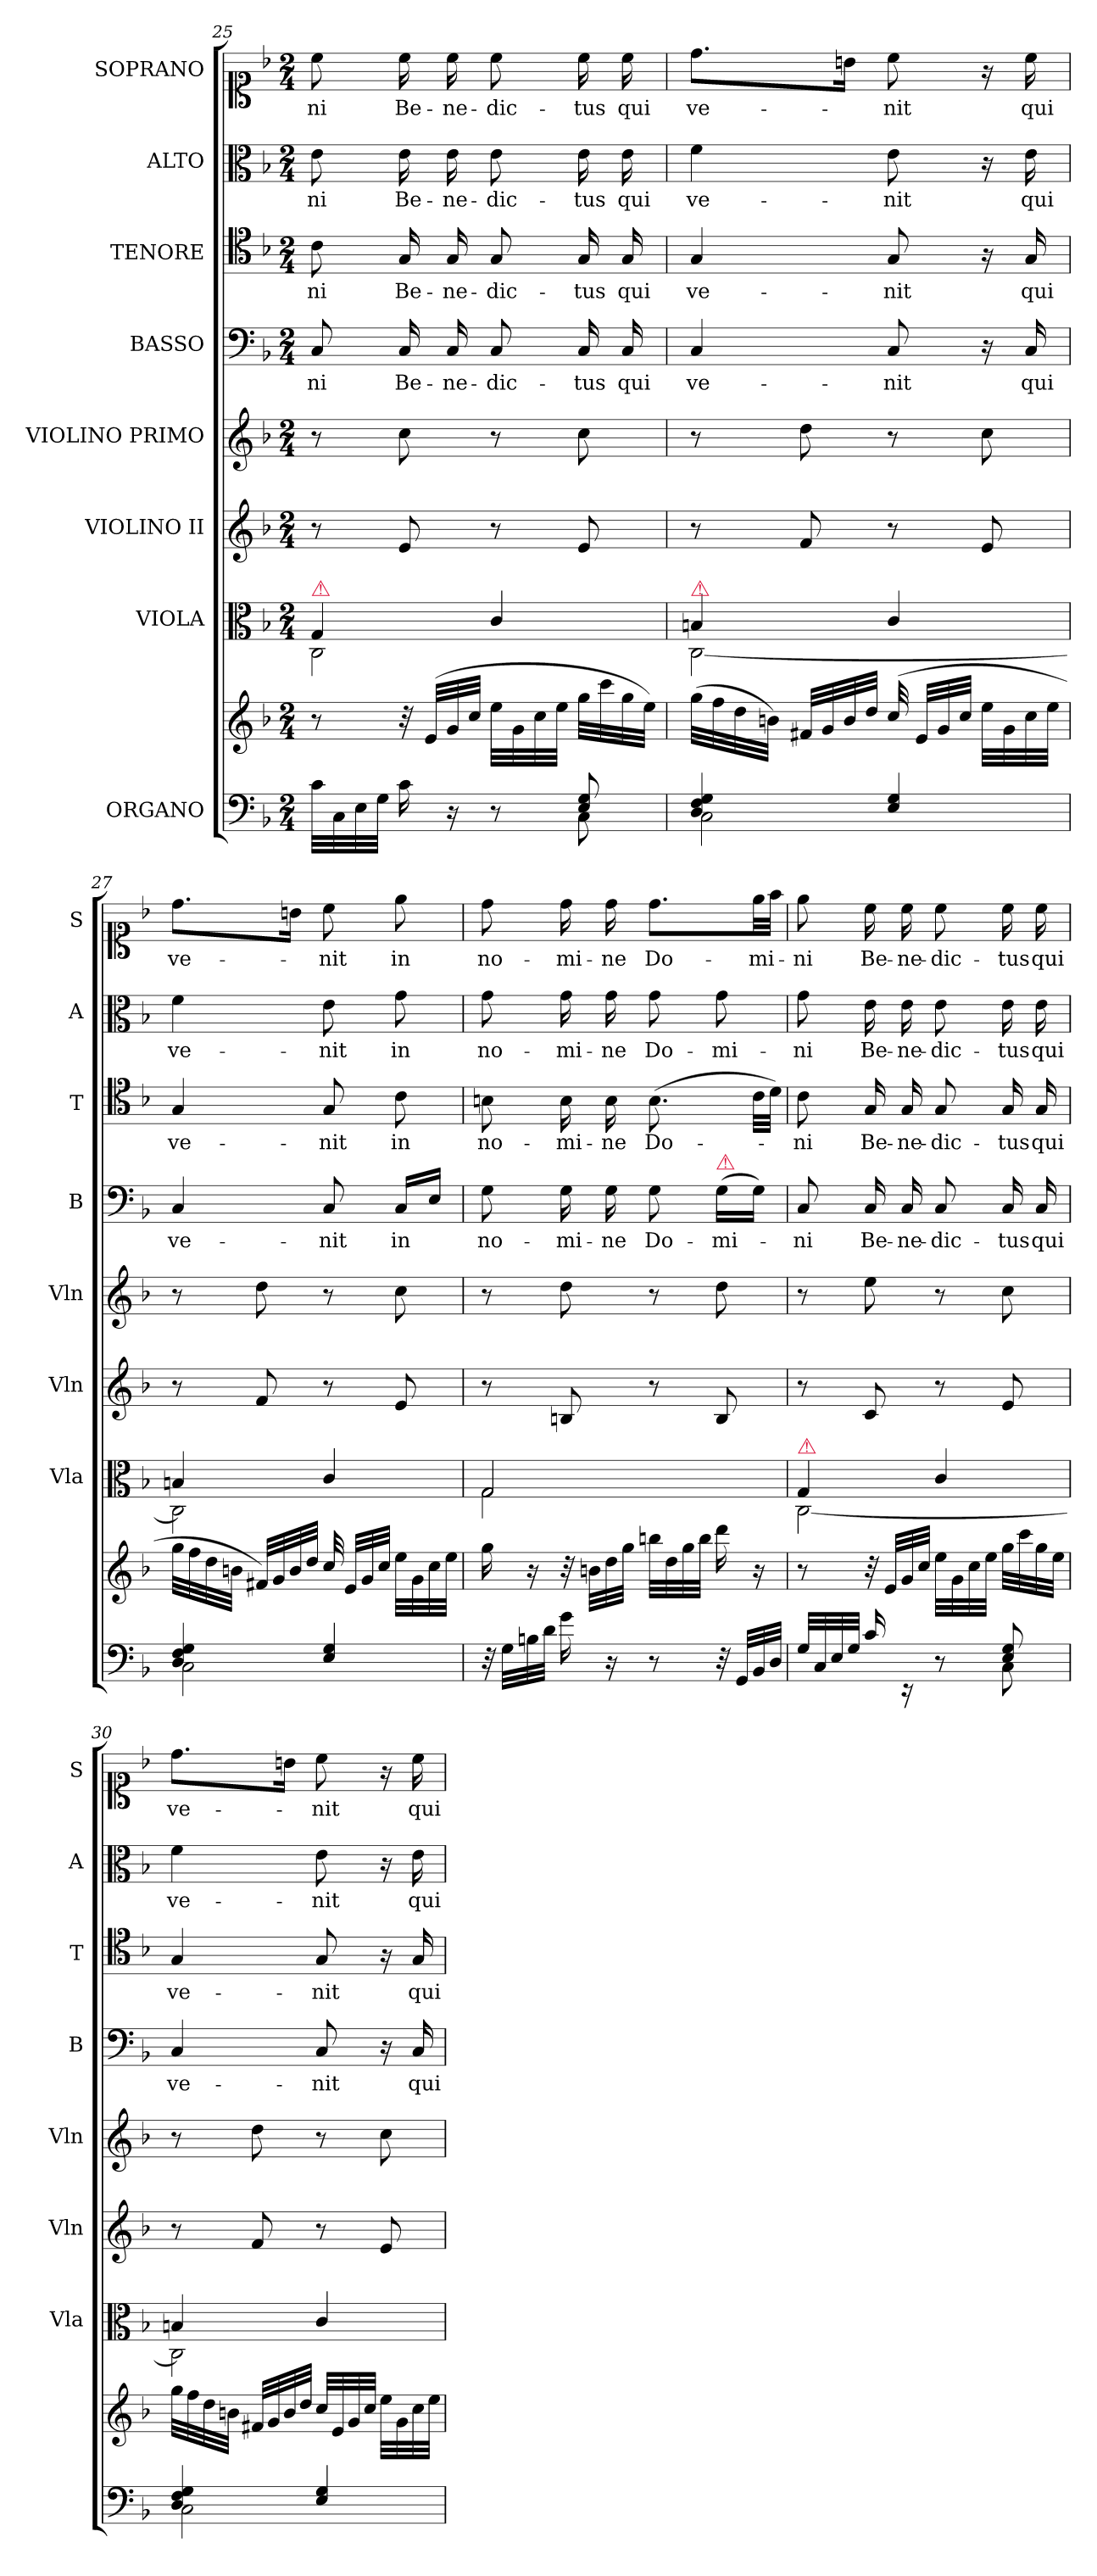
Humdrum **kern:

**kern	**kern	**kern	**kern	**kern	**kern	**text	**kern	**text	**kern	**text	**kern	**text
*part8	*part8	*part7	*part6	*part5	*part4	*part4	*part3	*part3	*part2	*part2	*part1	*part1
*staff9	*staff8	*staff7	*staff6	*staff5	*staff4	*staff4	*staff3	*staff3	*staff2	*staff2	*staff1	*staff1
*I"ORGANO	*	*I"VIOLA	*I"VIOLINO II	*I"VIOLINO PRIMO	*I"BASSO	*	*I"TENORE	*	*I"ALTO	*	*I"SOPRANO	*
*	*	*I'Vla	*I'Vln	*I'Vln	*I'B	*	*I'T	*	*I'A	*	*I'S	*
*clefF4	*clefG2	*clefC3	*clefG2	*clefG2	*clefF4	*	*clefC4	*	*clefC3	*	*clefC1	*
*k[b-]	*k[b-]	*k[b-]	*k[b-]	*k[b-]	*k[b-]	*	*k[b-]	*	*k[b-]	*	*k[b-]	*
*F:	*F:	*	*F:	*F:	*F:	*	*	*	*F:	*	*F:	*
*M2/4	*M2/4	*M2/4	*M2/4	*M2/4	*M2/4	*	*M2/4	*	*M2/4	*	*M2/4	*
=25	=25	=25	=25	=25	=25	=25	=25	=25	=25	=25	=25	=25
*^	*	*^	*	*	*	*	*	*	*	*	*	*
!	!	!	!LO:TX:a:color=crimson:t=⚠	!	!	!	!	!	!	!	!	!	!	!
32c\LLL	4.ryy	8r	4G/	2C\	8r	8r	8C/	-ni	8c\	-ni	8e\	-ni	8cc\	-ni
32C/	.	.	.	.	.	.	.	.	.	.	.	.	.	.
32E\	.	.	.	.	.	.	.	.	.	.	.	.	.	.
32G\JJJ	.	.	.	.	.	.	.	.	.	.	.	.	.	.
16c\	.	32r	.	.	8e/	8cc\	16C/	Be-	16G/	Be-	16e\	Be-	16cc\	Be-
.	.	(>32e/LLL	.	.	.	.	.	.	.	.	.	.	.	.
16r	.	32g/	.	.	.	.	16C/	-ne-	16G/	-ne-	16e\	-ne-	16cc\	-ne-
.	.	32cc\JJJ	.	.	.	.	.	.	.	.	.	.	.	.
8r	.	32ee\LLL	4c/	.	8r	8r	8C/	-dic-	8G/	-dic-	8e\	-dic-	8cc\	-dic-
.	.	32g/	.	.	.	.	.	.	.	.	.	.	.	.
.	.	32cc\	.	.	.	.	.	.	.	.	.	.	.	.
.	.	32ee\JJJ	.	.	.	.	.	.	.	.	.	.	.	.
8E/ 8G/	8C\	32gg\LLL	.	.	8e/	8cc\	16C/	-tus	16G/	-tus	16e\	-tus	16cc\	-tus
.	.	32ccc\	.	.	.	.	.	.	.	.	.	.	.	.
.	.	32gg\	.	.	.	.	16C/	qui	16G/	qui	16e\	qui	16cc\	qui
.	.	32ee\JJJ)	.	.	.	.	.	.	.	.	.	.	.	.
=26	=26	=26	=26	=26	=26	=26	=26	=26	=26	=26	=26	=26	=26	=26
!	!	!	!LO:TX:a:color=crimson:t=⚠	!	!	!	!	!	!	!	!	!	!	!
4D/ 4F/ 4G/	2C\	(>32gg\LLL	4Bn/	[2C\	8r	8r	4C/	ve-	4G/	ve-	4f\	ve-	8.dd\L	ve-
.	.	32ff\	.	.	.	.	.	.	.	.	.	.	.	.
.	.	32dd\	.	.	.	.	.	.	.	.	.	.	.	.
.	.	32bn\JJJ)	.	.	.	.	.	.	.	.	.	.	.	.
.	.	32f#X/LLL	.	.	8f/	8dd\	.	.	.	.	.	.	.	.
.	.	32g/	.	.	.	.	.	.	.	.	.	.	.	.
.	.	32b\	.	.	.	.	.	.	.	.	.	.	16bn\Jk	.
.	.	32dd\JJJ	.	.	.	.	.	.	.	.	.	.	.	.
4E/ 4G/	.	(>32cc/	4c/	.	8r	8r	8C/	-nit	8G/	-nit	8e\	-nit	8cc\	-nit
.	.	32e/LLL	.	.	.	.	.	.	.	.	.	.	.	.
.	.	32g/	.	.	.	.	.	.	.	.	.	.	.	.
.	.	32cc\JJJ	.	.	.	.	.	.	.	.	.	.	.	.
.	.	32ee\LLL	.	.	8e/	8cc\	16r	.	16r	.	16r	.	16r	.
.	.	32g/	.	.	.	.	.	.	.	.	.	.	.	.
.	.	32cc\	.	.	.	.	16C/	qui	16G/	qui	16e\	qui	16cc\	qui
.	.	32ee\JJJ	.	.	.	.	.	.	.	.	.	.	.	.
=27	=27	=27	=27	=27	=27	=27	=27	=27	=27	=27	=27	=27	=27	=27
4D/ 4F/ 4G/	2C\	32gg\LLL	4Bn/	2C\]	8r	8r	4C/	ve-	4G/	ve-	4f\	ve-	8.dd\L	ve-
.	.	32ff\	.	.	.	.	.	.	.	.	.	.	.	.
.	.	32dd\	.	.	.	.	.	.	.	.	.	.	.	.
.	.	32bn\JJJ	.	.	.	.	.	.	.	.	.	.	.	.
.	.	32f#X/LLL)	.	.	8f/	8dd\	.	.	.	.	.	.	.	.
.	.	32g/	.	.	.	.	.	.	.	.	.	.	.	.
.	.	32b\	.	.	.	.	.	.	.	.	.	.	16bn\Jk	.
.	.	32dd\JJJ	.	.	.	.	.	.	.	.	.	.	.	.
4E/ 4G/	.	32cc/	4c/	.	8r	8r	8C/	-nit	8G/	-nit	8e\	-nit	8cc\	-nit
.	.	32e/LLL	.	.	.	.	.	.	.	.	.	.	.	.
.	.	32g/	.	.	.	.	.	.	.	.	.	.	.	.
.	.	32cc\JJJ	.	.	.	.	.	.	.	.	.	.	.	.
.	.	32ee\LLL	.	.	8e/	8cc\	16C/LL	in	8c\	in	8g\	in	8ee\	in
.	.	32g/	.	.	.	.	.	.	.	.	.	.	.	.
.	.	32cc\	.	.	.	.	16E\JJ	.	.	.	.	.	.	.
.	.	32ee\JJJ	.	.	.	.	.	.	.	.	.	.	.	.
*v	*v	*	*	*	*	*	*	*	*	*	*	*	*	*
=28	=28	=28	=28	=28	=28	=28	=28	=28	=28	=28	=28	=28	=28
32r	16gg\	2G/	2G\	8r	8r	8G\	no-	8Bn\	no-	8g\	no-	8dd\	no-
32G\LLL	.	.	.	.	.	.	.	.	.	.	.	.	.
32Bn\	16r	.	.	.	.	.	.	.	.	.	.	.	.
32d\JJJ	.	.	.	.	.	.	.	.	.	.	.	.	.
16g\	32r	.	.	8Bn/	8dd\	16G\	-mi-	16B\	-mi-	16g\	-mi-	16dd\	-mi-
.	32bn\LLL	.	.	.	.	.	.	.	.	.	.	.	.
16r	32dd\	.	.	.	.	16G\	-ne	16B\	-ne	16g\	-ne	16dd\	-ne
.	32gg\JJJ	.	.	.	.	.	.	.	.	.	.	.	.
8r	32bbn\LLL	.	.	8r	8r	8G\	Do-	(>8.B\	Do-	8g\	Do-	8.dd\L	Do-
.	32dd\	.	.	.	.	.	.	.	.	.	.	.	.
.	32gg\	.	.	.	.	.	.	.	.	.	.	.	.
.	32bb\JJJ	.	.	.	.	.	.	.	.	.	.	.	.
!	!	!	!	!	!	!LO:TX:a:color=crimson:t=⚠	!	!	!	!	!	!	!
32r	16ddd\	.	.	8B/	8dd\	(>16G\LL	-mi-	.	.	8g\	-mi-	.	.
32GG/LLL	.	.	.	.	.	.	.	.	.	.	.	.	.
32BB-/	16r	.	.	.	.	16G\JJ)	.	32c\LLL	.	.	.	32ee\LL	-mi-
32D\JJJ	.	.	.	.	.	.	.	32d\JJJ)	.	.	.	32ff\JJJ	.
=29	=29	=29	=29	=29	=29	=29	=29	=29	=29	=29	=29	=29	=29
*^	*	*	*	*	*	*	*	*	*	*	*	*	*
!	!	!	!LO:TX:a:color=crimson:t=⚠	!	!	!	!	!	!	!	!	!	!	!
32G/LLL	4ryy	8r	4G/	[2C\	8r	8r	8C/	-ni	8c\	-ni	8g\	-ni	8ee\	-ni
32C/	.	.	.	.	.	.	.	.	.	.	.	.	.	.
32E/	.	.	.	.	.	.	.	.	.	.	.	.	.	.
32G/JJJ	.	.	.	.	.	.	.	.	.	.	.	.	.	.
16c/	.	32r	.	.	8c/	8ee\	16C/	Be-	16G/	Be-	16e\	Be-	16cc\	Be-
.	.	32e/LLL	.	.	.	.	.	.	.	.	.	.	.	.
16rEE	.	32g/	.	.	.	.	16C/	-ne-	16G/	-ne-	16e\	-ne-	16cc\	-ne-
.	.	32cc\JJJ	.	.	.	.	.	.	.	.	.	.	.	.
8r	8ryy	32ee\LLL	4c/	.	8r	8r	8C/	-dic-	8G/	-dic-	8e\	-dic-	8cc\	-dic-
.	.	32g/	.	.	.	.	.	.	.	.	.	.	.	.
.	.	32cc\	.	.	.	.	.	.	.	.	.	.	.	.
.	.	32ee\JJJ	.	.	.	.	.	.	.	.	.	.	.	.
8E/ 8G/	8C\	32gg\LLL	.	.	8e/	8cc\	16C/	-tus	16G/	-tus	16e\	-tus	16cc\	-tus
.	.	32ccc\	.	.	.	.	.	.	.	.	.	.	.	.
.	.	32gg\	.	.	.	.	16C/	qui	16G/	qui	16e\	qui	16cc\	qui
.	.	32ee\JJJ	.	.	.	.	.	.	.	.	.	.	.	.
=30	=30	=30	=30	=30	=30	=30	=30	=30	=30	=30	=30	=30	=30	=30
4D/ 4F/ 4G/	2C\	32gg\LLL	4Bn/	2C\]	8r	8r	4C/	ve-	4G/	ve-	4f\	ve-	8.dd\L	ve-
.	.	32ff\	.	.	.	.	.	.	.	.	.	.	.	.
.	.	32dd\	.	.	.	.	.	.	.	.	.	.	.	.
.	.	32bn\JJJ	.	.	.	.	.	.	.	.	.	.	.	.
.	.	32f#X/LLL	.	.	8f/	8dd\	.	.	.	.	.	.	.	.
.	.	32g/	.	.	.	.	.	.	.	.	.	.	.	.
.	.	32b\	.	.	.	.	.	.	.	.	.	.	16bn\Jk	.
.	.	32dd\JJJ	.	.	.	.	.	.	.	.	.	.	.	.
4E/ 4G/	.	32cc\LLL	4c/	.	8r	8r	8C/	-nit	8G/	-nit	8e\	-nit	8cc\	-nit
.	.	32e/	.	.	.	.	.	.	.	.	.	.	.	.
.	.	32g/	.	.	.	.	.	.	.	.	.	.	.	.
.	.	32cc\JJJ	.	.	.	.	.	.	.	.	.	.	.	.
.	.	32ee\LLL	.	.	8e/	8cc\	16r	.	16r	.	16r	.	16r	.
.	.	32g/	.	.	.	.	.	.	.	.	.	.	.	.
.	.	32cc\	.	.	.	.	16C/	qui	16G/	qui	16e\	qui	16cc\	qui
.	.	32ee\JJJ	.	.	.	.	.	.	.	.	.	.	.	.
*v	*v	*	*v	*v	*	*	*	*	*	*	*	*	*	*
=	=	=	=	=	=	=	=	=	=	=	=	=
*-	*-	*-	*-	*-	*-	*-	*-	*-	*-	*-	*-	*-
